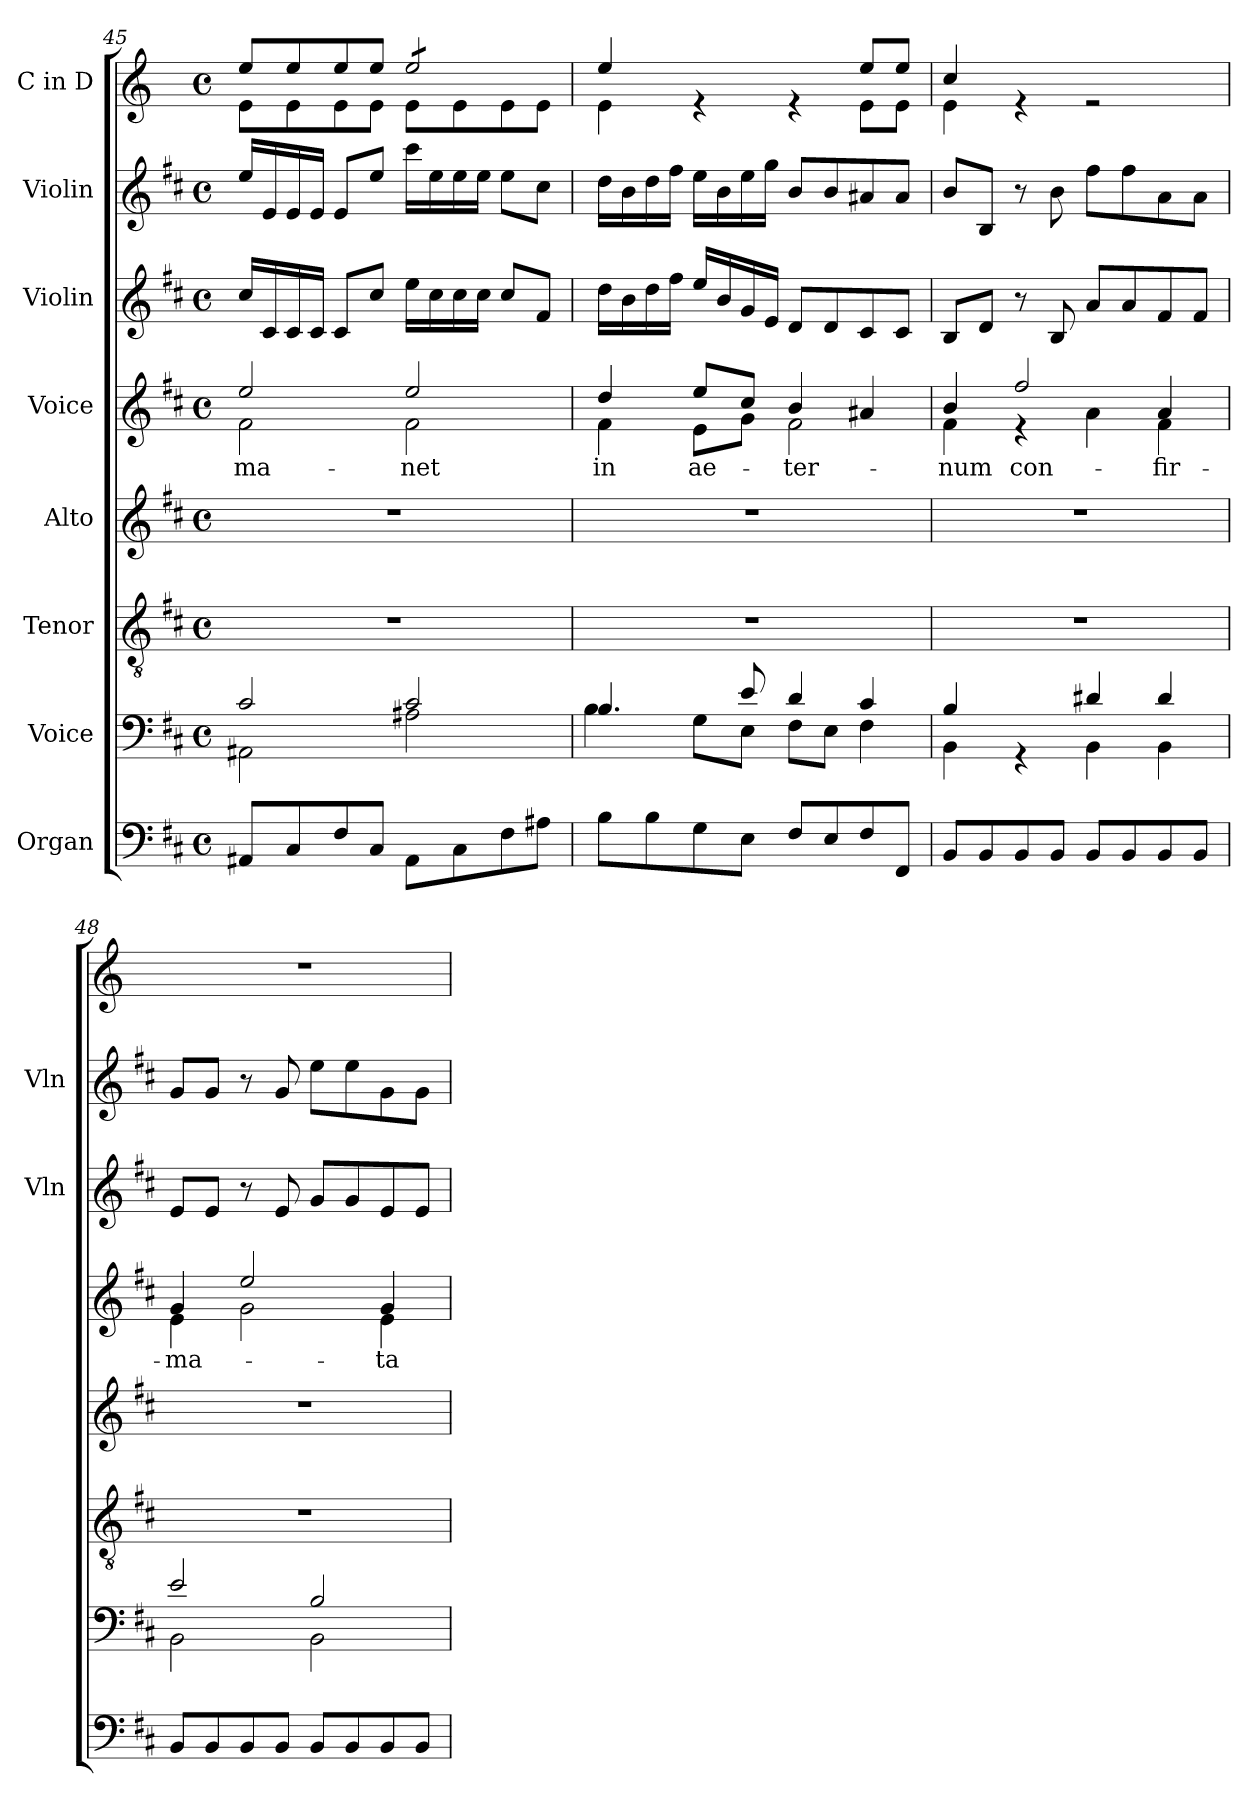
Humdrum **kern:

**kern	**kern	**kern	**kern	**kern	**text	**kern	**kern	**kern
*part8	*part7	*part6	*part5	*part4	*part4	*part3	*part2	*part1
*staff8	*staff7	*staff6	*staff5	*staff4	*staff4	*staff3	*staff2	*staff1
*I"Organ	*I"Voice	*I"Tenor	*I"Alto	*I"Voice	*	*I"Violin	*I"Violin	*I"C in D
*	*	*	*	*	*	*I'Vln	*I'Vln	*
!!LO:PB:g=z
*clefF4	*clefF4	*clefGv2	*clefG2	*clefG2	*	*clefG2	*clefG2	*clefG2
*	*	*	*	*	*	*	*	*ITrd-1c-2
*k[f#c#]	*k[f#c#]	*k[f#c#]	*k[f#c#]	*k[f#c#]	*	*k[f#c#]	*k[f#c#]	*k[f#c#]
*M4/4	*M4/4	*M4/4	*M4/4	*M4/4	*	*M4/4	*M4/4	*M4/4
*met(c)	*met(c)	*met(c)	*met(c)	*met(c)	*	*met(c)	*met(c)	*met(c)
=45	=45	=45	=45	=45	=45	=45	=45	=45
*	*^	*	*	*	*	*	*	*
!	!	!	!	!	!	!LO:LY:b	!	!	!
*	*	*	*	*	*^	*	*	*	*^
8AA#X/L	2c#/	2AA#X\	1r	1r	2ee/	2f#\	ma-	16cc#/LL	16ee/LL	8ff#/L	8f#\L
.	.	.	.	.	.	.	.	16c#/	16e/	.	.
8C#/	.	.	.	.	.	.	.	16c#/	16e/	8ff#/	8f#\
.	.	.	.	.	.	.	.	16c#/JJ	16e/JJ	.	.
8F#/	.	.	.	.	.	.	.	8c#/L	8e/L	8ff#/	8f#\
8C#/J	.	.	.	.	.	.	.	8cc#/J	8ee/J	8ff#/J	8f#\J
!	!	!	!	!	!	!	!LO:LY:b	!	!	!	!
*	*	*	*	*	*	*	*	*	*	*tremolo	*
8AA#\L	2c#/	2A#X\	.	.	2ee/	2f#\	-net	16ee\LL	16ccc#\LL	8ff#/L	8f#\L
.	.	.	.	.	.	.	.	16cc#\	16ee\	.	.
8C#\	.	.	.	.	.	.	.	16cc#\	16ee\	8ff#/	8f#\
.	.	.	.	.	.	.	.	16cc#\JJ	16ee\JJ	.	.
8F#\	.	.	.	.	.	.	.	8cc#/L	8ee\L	8ff#/	8f#\
8A#X\J	.	.	.	.	.	.	.	8f#/J	8cc#\J	8ff#/J	8f#\J
*	*	*	*	*	*	*	*	*	*	*Xtremolo	*
=46	=46	=46	=46	=46	=46	=46	=46	=46	=46	=46	=46
!	!	!	!	!	!	!	!LO:LY:b	!	!	!	!
8B\L	4.B/	4B\	1r	1r	4dd/	4f#\	in	16dd\LL	16dd\LL	4ff#/	4f#\
.	.	.	.	.	.	.	.	16b\	16b\	.	.
8B\	.	.	.	.	.	.	.	16dd\	16dd\	.	.
.	.	.	.	.	.	.	.	16ff#\JJ	16ff#\JJ	.	.
!	!	!	!	!	!	!	!LO:LY:b	!	!	!	!
8G\	.	8G\L	.	.	8ee/L	8e\L	ae-	16ee/LL	16ee\LL	4re	2ryy
.	.	.	.	.	.	.	.	16b/	16b\	.	.
8E\J	8e/	8E\J	.	.	8cc#/J	8g\J	.	16g/	16ee\	.	.
.	.	.	.	.	.	.	.	16e/JJ	16gg\JJ	.	.
!	!	!	!	!	!	!	!LO:LY:b	!	!	!	!
8F#/L	4d/	8F#\L	.	.	4b/	2f#\	-ter-	8d/L	8b/L	4re	.
8E/	.	8E\J	.	.	.	.	.	8d/	8b/	.	.
8F#/	4c#/	4F#\	.	.	4a#X/	.	.	8c#/	8a#X/	8ff#/L	8f#\L
8FF#/J	.	.	.	.	.	.	.	8c#/J	8a#/J	8ff#/J	8f#\J
=47	=47	=47	=47	=47	=47	=47	=47	=47	=47	=47	=47
!	!	!	!	!	!	!	!LO:LY:b	!	!	!	!
8BB/L	4B/	4BB\	1r	1r	4b/	4f#\	-num	8B/L	8b/L	4dd/	4f#\
8BB/	.	.	.	.	.	.	.	8d/J	8B/J	.	.
!	!	!	!	!	!	!	!LO:LY:b	!	!	!	!
8BB/	4rGG	4ryy	.	.	2ff#/	4r	con-	8r	8r	4re	2.ryy
8BB/J	.	.	.	.	.	.	.	8B/	8b\	.	.
8BB/L	4d#X/	4BB\	.	.	.	4a\	.	8a/L	8ff#\L	2re	.
8BB/	.	.	.	.	.	.	.	8a/	8ff#\	.	.
!	!	!	!	!	!	!	!LO:LY:b	!	!	!	!
8BB/	4d#/	4BB\	.	.	4a/	4f#\	-fir-	8f#/	8a\	.	.
8BB/J	.	.	.	.	.	.	.	8f#/J	8a\J	.	.
*	*	*	*	*	*	*	*	*	*	*v	*v
=48	=48	=48	=48	=48	=48	=48	=48	=48	=48	=48
!	!	!	!	!	!	!	!LO:LY:b	!	!	!
8BB/L	2e/	2BB\	1r	1r	4g/	4e\	-ma-	8e/L	8g/L	1r
8BB/	.	.	.	.	.	.	.	8e/J	8g/J	.
8BB/	.	.	.	.	2ee/	2g\	.	8r	8r	.
8BB/J	.	.	.	.	.	.	.	8e/	8g/	.
8BB/L	2B/	2BB\	.	.	.	.	.	8g/L	8ee\L	.
8BB/	.	.	.	.	.	.	.	8g/	8ee\	.
!	!	!	!	!	!	!	!LO:LY:b	!	!	!
8BB/	.	.	.	.	4g/	4e\	-ta	8e/	8g\	.
8BB/J	.	.	.	.	.	.	.	8e/J	8g\J	.
*	*v	*v	*	*	*v	*v	*	*	*	*
=	=	=	=	=	=	=	=	=
*-	*-	*-	*-	*-	*-	*-	*-	*-
